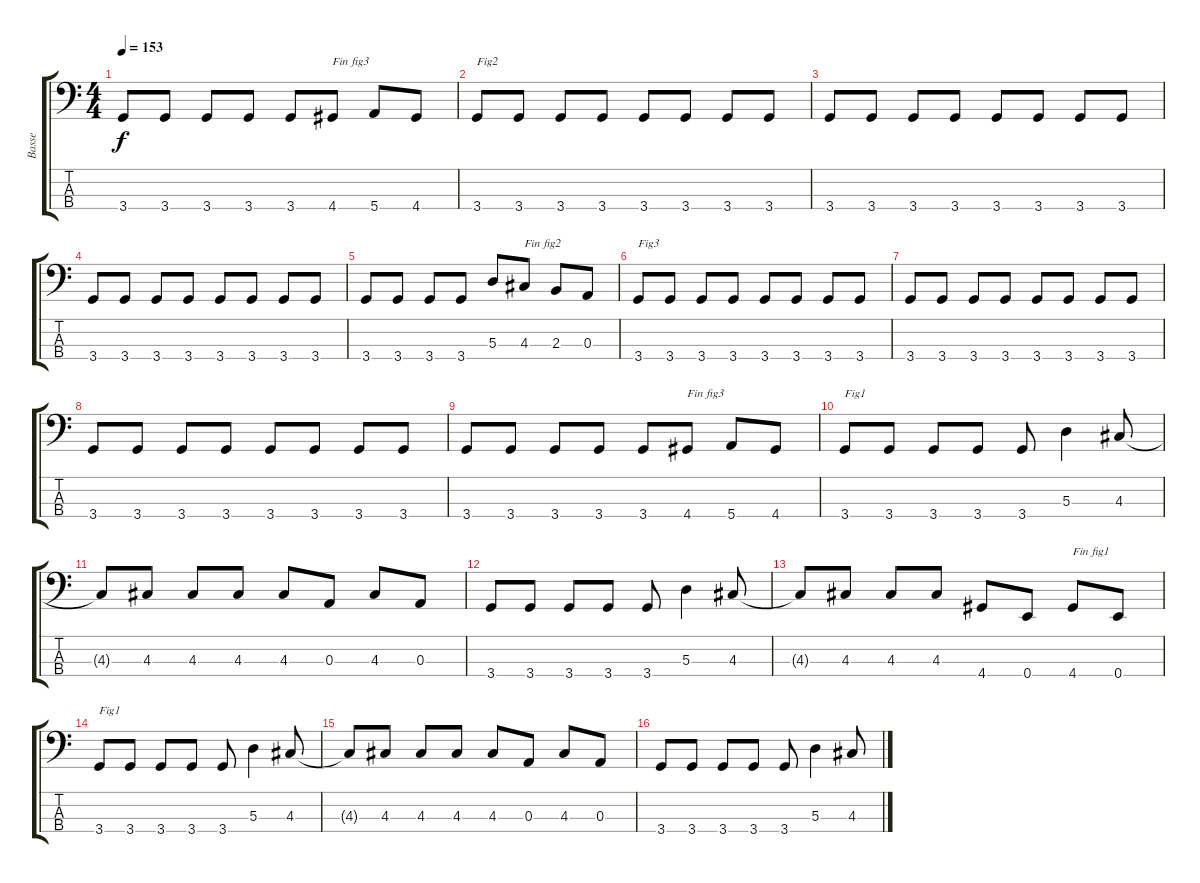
\track ("Basse" "Basse") {instrument electricbasspick}
\staff {score tabs}
\tuning (G2 D2 A1 E1) {hide}
\ts (4 4)
\tempo 153
\clef f4
\ks c
3.4.8{dy f} 3.4.8 3.4.8 3.4.8 3.4.8 4.4.8{txt "Fin fig3"} 5.4.8 4.4.8 |
3.4.8{txt "Fig2"} 3.4.8 3.4.8 3.4.8 3.4.8 3.4.8 3.4.8 3.4.8 |
3.4.8 3.4.8 3.4.8 3.4.8 3.4.8 3.4.8 3.4.8 3.4.8 |
3.4.8 3.4.8 3.4.8 3.4.8 3.4.8 3.4.8 3.4.8 3.4.8 |
3.4.8 3.4.8 3.4.8 3.4.8 5.3.8 4.3.8{txt "Fin fig2"} 2.3.8 0.3.8 |
3.4.8{txt "Fig3"} 3.4.8 3.4.8 3.4.8 3.4.8 3.4.8 3.4.8 3.4.8 |
3.4.8 3.4.8 3.4.8 3.4.8 3.4.8 3.4.8 3.4.8 3.4.8 |
3.4.8 3.4.8 3.4.8 3.4.8 3.4.8 3.4.8 3.4.8 3.4.8 |
3.4.8 3.4.8 3.4.8 3.4.8 3.4.8 4.4.8{txt "Fin fig3"} 5.4.8 4.4.8 |
3.4.8{txt "Fig1"} 3.4.8 3.4.8 3.4.8 3.4.8 5.3.4 4.3.8 |
4.3{t}.8 4.3.8 4.3.8 4.3.8 4.3.8 0.3.8 4.3.8 0.3.8 |
3.4.8 3.4.8 3.4.8 3.4.8 3.4.8 5.3.4 4.3.8 |
4.3{t}.8 4.3.8 4.3.8 4.3.8 4.4.8 0.4.8 4.4.8{txt "Fin fig1"} 0.4.8 |
3.4.8{txt "Fig1"} 3.4.8 3.4.8 3.4.8 3.4.8 5.3.4 4.3.8 |
4.3{t}.8 4.3.8 4.3.8 4.3.8 4.3.8 0.3.8 4.3.8 0.3.8 |
3.4.8 3.4.8 3.4.8 3.4.8 3.4.8 5.3.4 4.3.8
